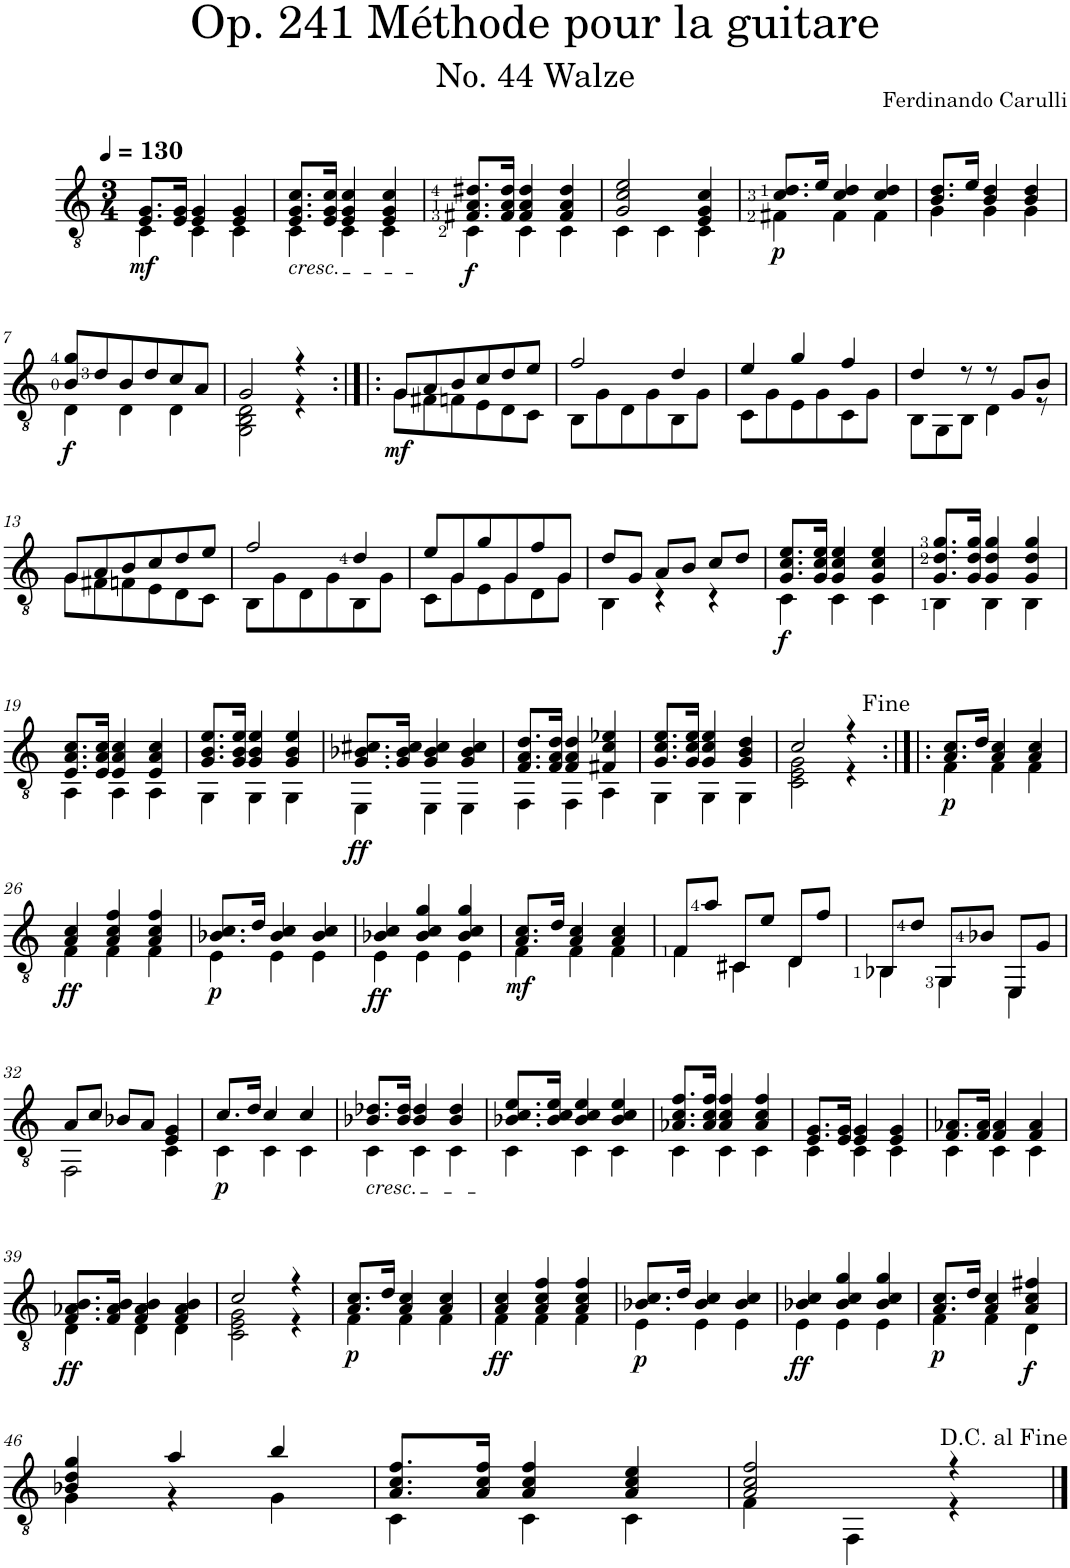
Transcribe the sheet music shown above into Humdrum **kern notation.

**kern	**dynam
*part1	*part1
*staff1	*staff1
*I"Classical Guitar	*
*clefGv2	*
*k[]	*
*C:	*
*M3/4	*
*MM130	*
=1	=1
*^	*
!	!	!LO:DY:b
8.E/ 8.G/L	4C\	mf
16E/ 16G/Jk	.	.
4E/ 4G/	4C\	.
4E/ 4G/	4C\	.
=2	=2	=2
!LO:TX:b:i:t=cresc.	!	!
8.E/ 8.G/ 8.c/L	4C\	.
16E/ 16G/ 16c/Jk	.	.
4E/ 4G/ 4c/	4C\	.
4E/ 4G/ 4c/	4C\	.
=3	=3	=3
!	!	!LO:DY:b
8.F#X/ 8.A/ 8.d#X/L	4C\	f
16F#/ 16A/ 16d#/Jk	.	.
4F#/ 4A/ 4d#/	4C\	.
4F#/ 4A/ 4d#/	4C\	.
=4	=4	=4
2G/ 2c/ 2e/	4C\	.
.	4C\	.
4E/ 4G/ 4c/	4C\	.
=5	=5	=5
!	!	!LO:DY:b
8.c/ 8.d/L	4F#X\	p
16e/Jk	.	.
4c/ 4d/	4F#\	.
4c/ 4d/	4F#\	.
=6	=6	=6
8.B/ 8.d/L	4G\	.
16e/Jk	.	.
4B/ 4d/	4G\	.
4B/ 4d/	4G\	.
!!LO:LB:g=z	!!
=7	=7	=7
!	!	!LO:DY:b
8B/ 8g/L	4D\	f
8d/	.	.
8B/	4D\	.
8d/	.	.
8c/	4D\	.
8A/J	.	.
=8	=8	=8
2G/	2GG\ 2BB\ 2D\	.
4r	4r	.
=9:|!|:	=9:|!|:	=9:|!|:
!	!	!LO:DY:b
8G/L	8G\L	mf
8A/	8F#X\	.
8B/	8Fn\	.
8c/	8E\	.
8d/	8D\	.
8e/J	8C\J	.
=10	=10	=10
2f/	8BB\L	.
.	8G\	.
.	8D\	.
.	8G\	.
4d/	8BB\	.
.	8G\J	.
=11	=11	=11
4e/	8C\L	.
.	8G\	.
4g/	8E\	.
.	8G\	.
4f/	8C\	.
.	8G\J	.
=12	=12	=12
4d/	8BB\L	.
.	8GG\	.
8r	8BB\J	.
8r	4D\	.
8G/L	.	.
8B/J	8r	.
!!LO:LB:g=z	!!
=13	=13	=13
8G/L	8G\L	.
8A/	8F#X\	.
8B/	8Fn\	.
8c/	8E\	.
8d/	8D\	.
8e/J	8C\J	.
=14	=14	=14
2f/	8BB\L	.
.	8G\	.
.	8D\	.
.	8G\	.
4d/	8BB\	.
.	8G\J	.
=15	=15	=15
8e/L	8C\L	.
8G/	8G\	.
8g/	8E\	.
8G/	8G\	.
8f/	8D\	.
8G/J	8G\J	.
=16	=16	=16
8d/L	4BB\	.
8G/J	.	.
8A/L	4r	.
8B/J	.	.
8c/L	4r	.
8d/J	.	.
=17	=17	=17
!	!	!LO:DY:b
8.G/ 8.c/ 8.e/L	4C\	f
16G/ 16c/ 16e/Jk	.	.
4G/ 4c/ 4e/	4C\	.
4G/ 4c/ 4e/	4C\	.
=18	=18	=18
8.G/ 8.d/ 8.g/L	4BB\	.
16G/ 16d/ 16g/Jk	.	.
4G/ 4d/ 4g/	4BB\	.
4G/ 4d/ 4g/	4BB\	.
!!LO:LB:g=z	!!
=19	=19	=19
8.E/ 8.A/ 8.c/L	4AA\	.
16E/ 16A/ 16c/Jk	.	.
4E/ 4A/ 4c/	4AA\	.
4E/ 4A/ 4c/	4AA\	.
=20	=20	=20
8.G/ 8.B/ 8.e/L	4GG\	.
16G/ 16B/ 16e/Jk	.	.
4G/ 4B/ 4e/	4GG\	.
4G/ 4B/ 4e/	4GG\	.
=21	=21	=21
!	!	!LO:DY:b
8.G/ 8.B-X/ 8.c#X/L	4EE\	ff
16G/ 16B-/ 16c#/Jk	.	.
4G/ 4B-/ 4c#/	4EE\	.
4G/ 4B-/ 4c#/	4EE\	.
=22	=22	=22
8.F/ 8.A/ 8.d/L	4FF\	.
16F/ 16A/ 16d/Jk	.	.
4F/ 4A/ 4d/	4FF\	.
4F#X/ 4c/ 4e-X/	4AA\	.
=23	=23	=23
8.G/ 8.c/ 8.e/L	4GG\	.
16G/ 16c/ 16e/Jk	.	.
4G/ 4c/ 4e/	4GG\	.
4G/ 4B/ 4d/	4GG\	.
=24	=24	=24
2c/	2C\ 2E\ 2G\	.
4r	4r	.
=25:|!|:	=25:|!|:	=25:|!|:
!	!	!LO:DY:b
8.A/ 8.c/L	4F\	p
16d/Jk	.	.
4A/ 4c/	4F\	.
4A/ 4c/	4F\	.
!!LO:LB:g=z	!!
=26	=26	=26
!	!	!LO:DY:b
4A/ 4c/	4F\	ff
4A/ 4c/ 4f/	4F\	.
4A/ 4c/ 4f/	4F\	.
=27	=27	=27
!	!	!LO:DY:b
8.B-X/ 8.c/L	4E\	p
16d/Jk	.	.
4B-/ 4c/	4E\	.
4B-/ 4c/	4E\	.
=28	=28	=28
!	!	!LO:DY:b
4B-X/ 4c/	4E\	ff
4B-/ 4c/ 4g/	4E\	.
4B-/ 4c/ 4g/	4E\	.
=29	=29	=29
!	!	!LO:DY:b
8.A/ 8.c/L	4F\	mf
16d/Jk	.	.
4A/ 4c/	4F\	.
4A/ 4c/	4F\	.
=30	=30	=30
8F/L	4F\	.
8a/J	.	.
8C#X/L	4C#\	.
8e/J	.	.
8D/L	4D\	.
8f/J	.	.
=31	=31	=31
8BB-X/L	4BB-\	.
8d/J	.	.
8GG/L	4GG\	.
8B-X/J	.	.
8EE/L	4EE\	.
8G/J	.	.
!!LO:LB:g=z	!!
=32	=32	=32
8A/L	2FF\	.
8c/J	.	.
8B-X/L	.	.
8A/J	.	.
4E/ 4G/	4C\	.
=33	=33	=33
!	!	!LO:DY:b
8.c/L	4C\	p
16d/Jk	.	.
4c/	4C\	.
4c/	4C\	.
=34	=34	=34
!LO:TX:b:i:t=cresc.	!	!
8.B-X/ 8.d-X/L	4C\	.
16B-/ 16d-/Jk	.	.
4B-/ 4d-/	4C\	.
4B-/ 4d-/	4C\	.
=35	=35	=35
8.B-X/ 8.c/ 8.e/L	4C\	.
16B-/ 16c/ 16e/Jk	.	.
4B-/ 4c/ 4e/	4C\	.
4B-/ 4c/ 4e/	4C\	.
=36	=36	=36
8.A-X/ 8.c/ 8.f/L	4C\	.
16A-/ 16c/ 16f/Jk	.	.
4A-/ 4c/ 4f/	4C\	.
4A-/ 4c/ 4f/	4C\	.
=37	=37	=37
8.E/ 8.G/L	4C\	.
16E/ 16G/Jk	.	.
4E/ 4G/	4C\	.
4E/ 4G/	4C\	.
=38	=38	=38
8.F/ 8.A-X/L	4C\	.
16F/ 16A-/Jk	.	.
4F/ 4A-/	4C\	.
4F/ 4A-/	4C\	.
!!LO:LB:g=z	!!
=39	=39	=39
!	!	!LO:DY:b
8.F/ 8.A-X/ 8.B/L	4D\	ff
16F/ 16A-/ 16B/Jk	.	.
4F/ 4A-/ 4B/	4D\	.
4F/ 4A-/ 4B/	4D\	.
=40	=40	=40
2c/	2C\ 2E\ 2G\	.
4r	4r	.
=41	=41	=41
!	!	!LO:DY:b
8.A/ 8.c/L	4F\	p
16d/Jk	.	.
4A/ 4c/	4F\	.
4A/ 4c/	4F\	.
=42	=42	=42
!	!	!LO:DY:b
4A/ 4c/	4F\	ff
4A/ 4c/ 4f/	4F\	.
4A/ 4c/ 4f/	4F\	.
=43	=43	=43
!	!	!LO:DY:b
8.B-X/ 8.c/L	4E\	p
16d/Jk	.	.
4B-/ 4c/	4E\	.
4B-/ 4c/	4E\	.
=44	=44	=44
!	!	!LO:DY:b
4B-X/ 4c/	4E\	ff
4B-/ 4c/ 4g/	4E\	.
4B-/ 4c/ 4g/	4E\	.
=45	=45	=45
!	!	!LO:DY:b
8.A/ 8.c/L	4F\	p
16d/Jk	.	.
4A/ 4c/	4F\	.
!	!	!LO:DY:b
4A/ 4c/ 4f#X/	4D\	f
!!LO:LB:g=z	!!
=46	=46	=46
4B-X/ 4d/ 4g/	4G\	.
4a/	4r	.
4b/	4G\	.
=47	=47	=47
8.A/ 8.c/ 8.f/L	4C\	.
16A/ 16c/ 16f/Jk	.	.
4A/ 4c/ 4f/	4C\	.
4A/ 4c/ 4e/	4C\	.
=48	=48	=48
2A/ 2c/ 2f/	4F\	.
.	4FF\	.
4r	4r	.
*v	*v	*
==	==
*-	*-
